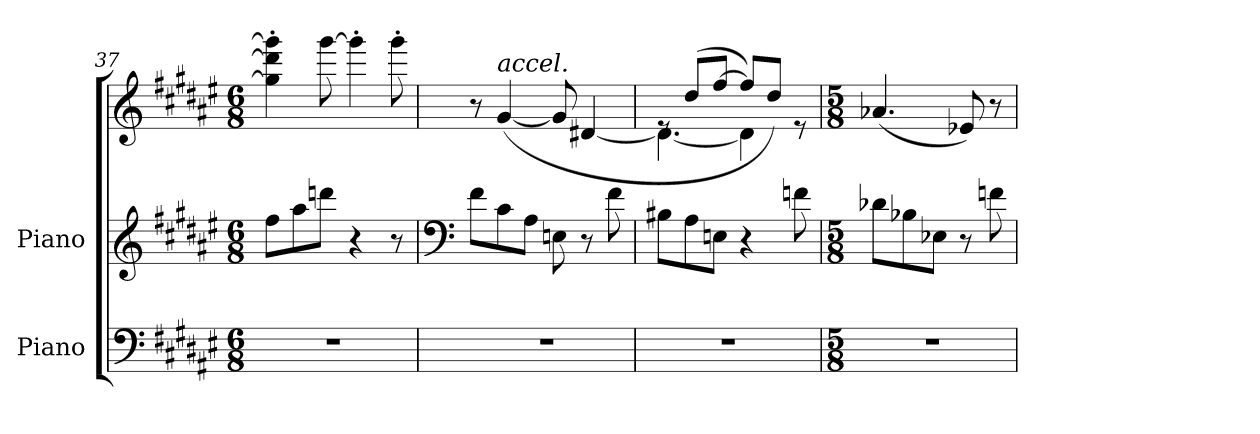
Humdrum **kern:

**kern	**kern	**kern
*part2	*part1	*part1
*staff3	*staff2	*staff1
*I"Piano	*I"Piano	*
*I'Pno	*I'Pno	*
*clefF4	*clefG2	*clefG2
*k[f#c#g#d#a#e#]	*k[f#c#g#d#a#e#]	*k[f#c#g#d#a#e#]
*M6/8	*M6/8	*M6/8
=37	=37	=37
2.r	8ff#\L	4gg#\]' 4ddd\]' 4ggg#\]'
.	8aa#\	.
.	8dddn\J	[8ggg#\
.	4r	4ggg#'\]
.	8r	8ggg#'\
=38	=38	=38
*	*clefF4	*
2.r	8f#\L	8r
!	!	!LO:TX:a:i:t=accel.
.	8c#\	([4g#/
.	8A#\J	.
.	8En\	8g#/]
.	8r	[4d#X/
.	8f#\	.
=39	=39	=39
*	*	*^
2.r	8B#X\L	8re	4.d#\_
.	8A#\	(8dd#/L	.
.	8En\J	[8ff#/J	.
.	4r	8ff#/L]	4d#\])
.	.	8dd#/J)	.
.	8fn\	8re	8ryy
*	*	*v	*v
=40	=40	=40
*M5/8	*M5/8	*M5/8
*	*	*^
!	!	!LO:TX:a:i:t=poco cresc.	!
*	*	*v	*v
8%5r	8d-X\L	(4.a-X/
.	8B-X\	.
.	8E-X\J	.
.	8r	8e-X/)
.	8fn\	8r
=	=	=
*-	*-	*-
